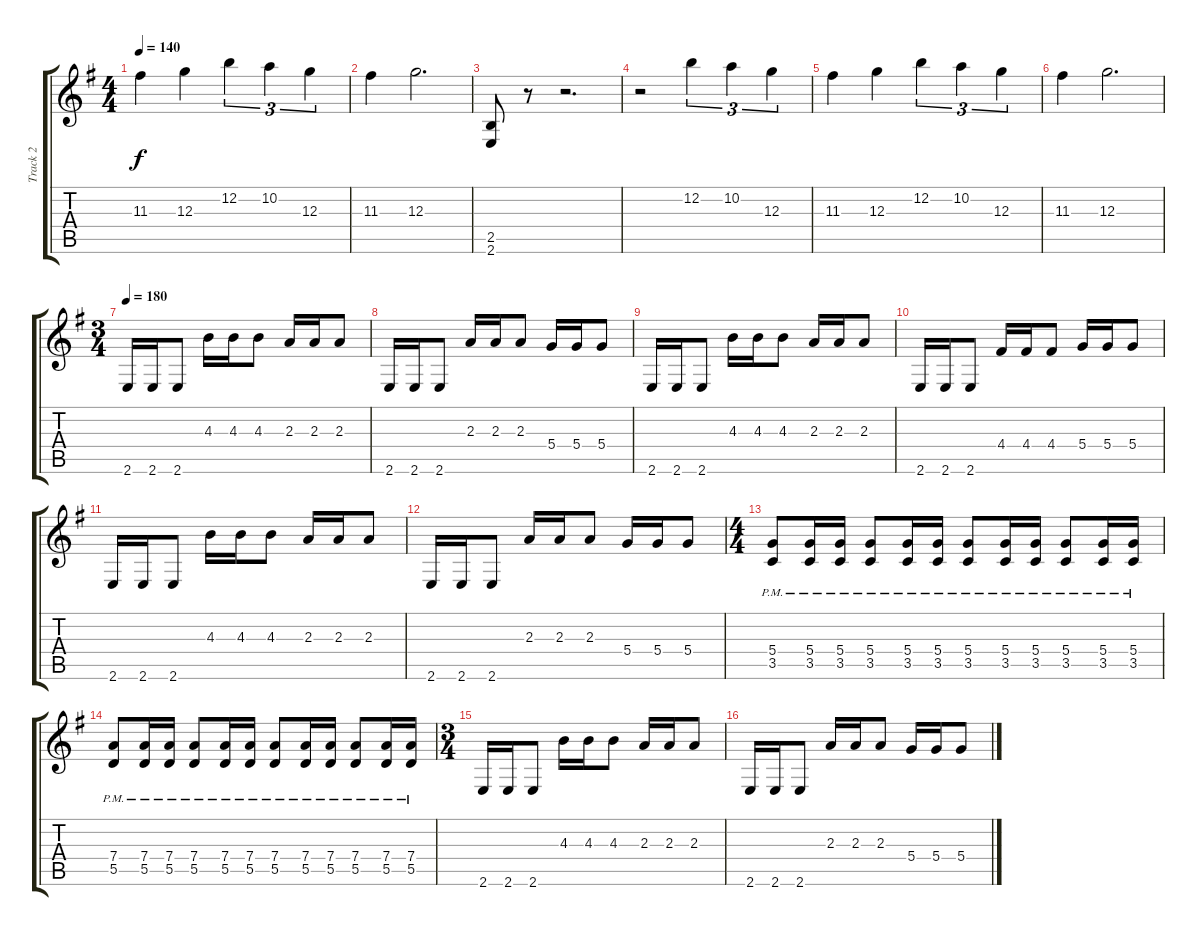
\track ("Track 2" "Track 2") {instrument distortionguitar}
\staff {score tabs}
\tuning (E4 B3 G3 D3 A2 D2) {hide}
\ts (4 4)
\tempo 140
\clef g2
\ks eminor
11.3.4{dy f} 12.3.4 12.2.4{tu (3 2)} 10.2.4{tu (3 2)} 12.3.4{tu (3 2)} |
11.3.4 12.3.2{d} |
(2.5 2.6).8 r.8 r.2{d} |
r.2 12.2.4{tu (3 2)} 10.2.4{tu (3 2)} 12.3.4{tu (3 2)} |
11.3.4 12.3.4 12.2.4{tu (3 2)} 10.2.4{tu (3 2)} 12.3.4{tu (3 2)} |
11.3.4 12.3.2{d} |
\ts (3 4)
\tempo 180
2.6.16 2.6.16 2.6.8 4.3.16 4.3.16 4.3.8 2.3.16 2.3.16 2.3.8 |
2.6.16 2.6.16 2.6.8 2.3.16 2.3.16 2.3.8 5.4.16 5.4.16 5.4.8 |
2.6.16 2.6.16 2.6.8 4.3.16 4.3.16 4.3.8 2.3.16 2.3.16 2.3.8 |
2.6.16 2.6.16 2.6.8 4.4.16 4.4.16 4.4.8 5.4.16 5.4.16 5.4.8 |
2.6.16 2.6.16 2.6.8 4.3.16 4.3.16 4.3.8 2.3.16 2.3.16 2.3.8 |
2.6.16 2.6.16 2.6.8 2.3.16 2.3.16 2.3.8 5.4.16 5.4.16 5.4.8 |
\ts (4 4)
(5.4{pm} 3.5).8 (5.4{pm} 3.5).16 (5.4{pm} 3.5).16 (5.4{pm} 3.5).8 (5.4{pm} 3.5).16 (5.4{pm} 3.5).16 (5.4{pm} 3.5).8 (5.4{pm} 3.5).16 (5.4{pm} 3.5).16 (5.4{pm} 3.5).8 (5.4{pm} 3.5).16 (5.4{pm} 3.5).16 |
(7.4{pm} 5.5).8 (7.4{pm} 5.5).16 (7.4{pm} 5.5).16 (7.4{pm} 5.5).8 (7.4{pm} 5.5).16 (7.4{pm} 5.5).16 (7.4{pm} 5.5).8 (7.4{pm} 5.5).16 (7.4{pm} 5.5).16 (7.4{pm} 5.5).8 (7.4{pm} 5.5).16 (7.4{pm} 5.5).16 |
\ts (3 4)
2.6.16 2.6.16 2.6.8 4.3.16 4.3.16 4.3.8 2.3.16 2.3.16 2.3.8 |
2.6.16 2.6.16 2.6.8 2.3.16 2.3.16 2.3.8 5.4.16 5.4.16 5.4.8
